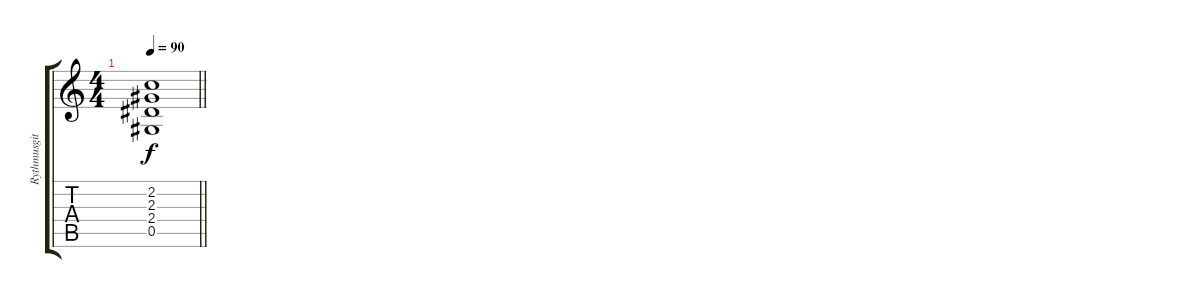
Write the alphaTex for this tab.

\track ("Rythmusgitarre" "Rythmusgit") {instrument acousticguitarsteel}
\staff {score tabs}
\tuning (Eb4 Bb3 Gb3 Db3 Ab2 Eb2) {hide}
\ts (4 4)
\tempo 90
\clef g2
\barLineRight lightlight
\ks c
(2.2 2.3 2.4 0.5).1{dy f}
